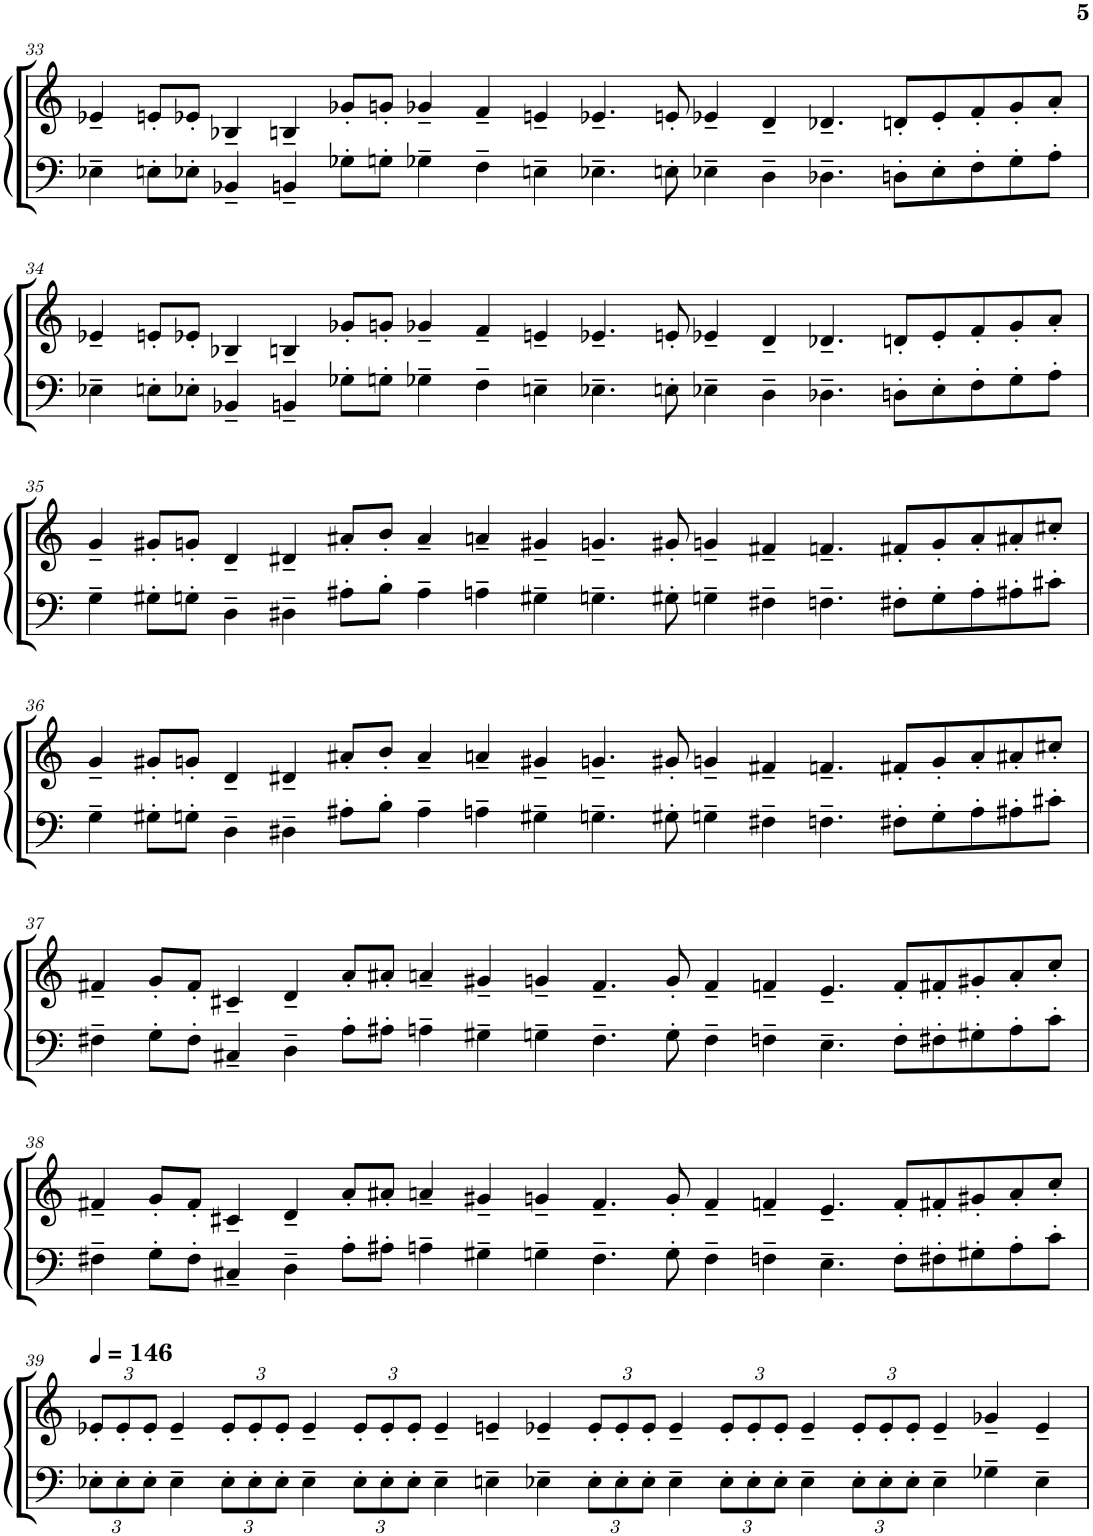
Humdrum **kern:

**kern	**kern
*part1	*part1
*staff2	*staff1
*I"Marimba	*
*I'Mrm.	*
!!LO:PB:g=z
*clefF4	*clefG2
*k[]	*k[]
*M16/4	*M16/4
=33	=33
4E-X~\	4e-X~/
8En'\L	8en'/L
8E-X'\J	8e-X'/J
4BB-X~/	4B-X~/
4BBn~/	4Bn~/
8G-X'\L	8g-X'/L
8Gn'\J	8gn'/J
4G-X~\	4g-X~/
4F~\	4f~/
4En~\	4en~/
4.E-X~\	4.e-X~/
8En'\	8en'/
4E-X~\	4e-X~/
4D~\	4d~/
4.D-X~\	4.d-X~/
8Dn'\L	8dn'/L
8E-'\	8e-'/
8F'\	8f'/
8G-'\	8g-'/
8A'\J	8a'/J
!!LO:LB:g=z
=34	=34
4E-X~\	4e-X~/
8En'\L	8en'/L
8E-X'\J	8e-X'/J
4BB-X~/	4B-X~/
4BBn~/	4Bn~/
8G-X'\L	8g-X'/L
8Gn'\J	8gn'/J
4G-X~\	4g-X~/
4F~\	4f~/
4En~\	4en~/
4.E-X~\	4.e-X~/
8En'\	8en'/
4E-X~\	4e-X~/
4D~\	4d~/
4.D-X~\	4.d-X~/
8Dn'\L	8dn'/L
8E-'\	8e-'/
8F'\	8f'/
8G-'\	8g-'/
8A'\J	8a'/J
!!LO:LB:g=z
=35	=35
4G~\	4g~/
8G#X'\L	8g#X'/L
8Gn'\J	8gn'/J
4D~\	4d~/
4D#X~\	4d#X~/
8A#X'\L	8a#X'/L
8B'\J	8b'/J
4A#~\	4a#~/
4An~\	4an~/
4G#X~\	4g#X~/
4.Gn~\	4.gn~/
8G#X'\	8g#X'/
4Gn~\	4gn~/
4F#X~\	4f#X~/
4.Fn~\	4.fn~/
8F#X'\L	8f#X'/L
8G'\	8g'/
8A'\	8a'/
8A#X'\	8a#X'/
8c#X'\J	8cc#X'/J
!!LO:LB:g=z
=36	=36
4G~\	4g~/
8G#X'\L	8g#X'/L
8Gn'\J	8gn'/J
4D~\	4d~/
4D#X~\	4d#X~/
8A#X'\L	8a#X'/L
8B'\J	8b'/J
4A#~\	4a#~/
4An~\	4an~/
4G#X~\	4g#X~/
4.Gn~\	4.gn~/
8G#X'\	8g#X'/
4Gn~\	4gn~/
4F#X~\	4f#X~/
4.Fn~\	4.fn~/
8F#X'\L	8f#X'/L
8G'\	8g'/
8A'\	8a'/
8A#X'\	8a#X'/
8c#X'\J	8cc#X'/J
!!LO:LB:g=z
=37	=37
4F#X~\	4f#X~/
8G'\L	8g'/L
8F#'\J	8f#'/J
4C#X~/	4c#X~/
4D~\	4d~/
8A'\L	8a'/L
8A#X'\J	8a#X'/J
4An~\	4an~/
4G#X~\	4g#X~/
4Gn~\	4gn~/
4.F#~\	4.f#~/
8G'\	8g'/
4F#~\	4f#~/
4Fn~\	4fn~/
4.E~\	4.e~/
8F'\L	8f'/L
8F#X'\	8f#X'/
8G#X'\	8g#X'/
8A'\	8a'/
8c'\J	8cc'/J
!!LO:LB:g=z
=38	=38
4F#X~\	4f#X~/
8G'\L	8g'/L
8F#'\J	8f#'/J
4C#X~/	4c#X~/
4D~\	4d~/
8A'\L	8a'/L
8A#X'\J	8a#X'/J
4An~\	4an~/
4G#X~\	4g#X~/
4Gn~\	4gn~/
4.F#~\	4.f#~/
8G'\	8g'/
4F#~\	4f#~/
4Fn~\	4fn~/
4.E~\	4.e~/
8F'\L	8f'/L
8F#X'\	8f#X'/
8G#X'\	8g#X'/
8A'\	8a'/
8c'\J	8cc'/J
!!LO:LB:g=z
=39	=39
*Xbrackettup	*Xbrackettup
*	*MM146
12E-X'\L	12e-X'/L
12E-'\	12e-'/
12E-'\J	12e-'/J
4E-~\	4e-~/
12E-'\L	12e-'/L
12E-'\	12e-'/
12E-'\J	12e-'/J
4E-~\	4e-~/
12E-'\L	12e-'/L
12E-'\	12e-'/
12E-'\J	12e-'/J
4E-~\	4e-~/
4En~\	4en~/
4E-X~\	4e-X~/
12E-'\L	12e-'/L
12E-'\	12e-'/
12E-'\J	12e-'/J
4E-~\	4e-~/
12E-'\L	12e-'/L
12E-'\	12e-'/
12E-'\J	12e-'/J
4E-~\	4e-~/
12E-'\L	12e-'/L
12E-'\	12e-'/
12E-'\J	12e-'/J
4E-~\	4e-~/
4G-X~\	4g-X~/
4E-~\	4e-~/
=	=
*-	*-
